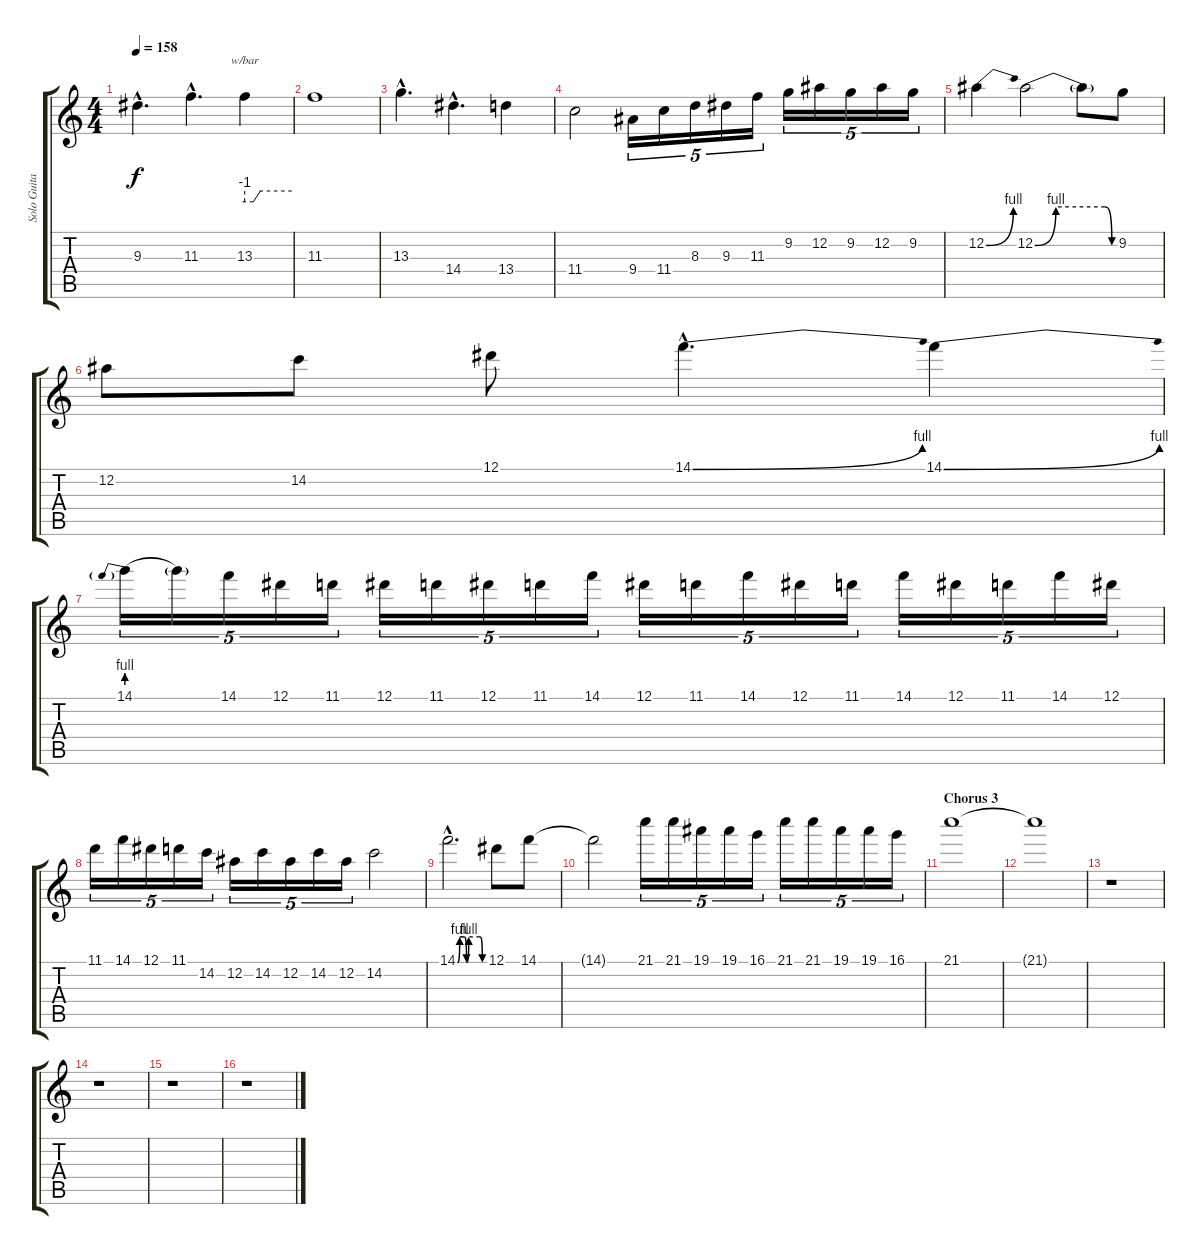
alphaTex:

\track ("Solo Guitar 1" "Solo Guita") {instrument distortionguitar}
\staff {score tabs}
\tuning (Eb4 Bb3 Gb3 Db3 Ab2 Eb2) {hide}
\ts (4 4)
\tempo 158
\clef g2
\ks c
9.3{hac}.4{d dy f} 11.3{hac}.4{d} 13.3.4{tbe (custom default 0 -4 11 -4 20 0 60 0)} |
11.3.1 |
13.3{hac}.4{d} 14.4{hac}.4{d} 13.4.4 |
11.4.2 9.4.16{tu (5 4)} 11.4.16{tu (5 4)} 8.3.16{tu (5 4)} 9.3.16{tu (5 4)} 11.3.16{tu (5 4)} 9.2.16{tu (5 4)} 12.2.16{tu (5 4)} 9.2.16{tu (5 4)} 12.2.16{tu (5 4)} 9.2.16{tu (5 4)} |
12.2{be (bend 0 0 60 4)}.4 12.2{be (custom 0 0 15 4 50 4 55 0 60 0)}.2 12.2{t}.8 9.2.8 |
12.2.8 14.2.8 12.1.8 14.1{be (bend 0 0 60 4) hac}.4{d} 14.1{be (bend 0 0 60 4)}.4 |
14.1{be (prebend 0 4 60 4)}.16{tu (5 4)} 14.1{t}.16{tu (5 4)} 14.1.16{tu (5 4)} 12.1.16{tu (5 4)} 11.1.16{tu (5 4)} 12.1.16{tu (5 4)} 11.1.16{tu (5 4)} 12.1.16{tu (5 4)} 11.1.16{tu (5 4)} 14.1.16{tu (5 4)} 12.1.16{tu (5 4)} 11.1.16{tu (5 4)} 14.1.16{tu (5 4)} 12.1.16{tu (5 4)} 11.1.16{tu (5 4)} 14.1.16{tu (5 4)} 12.1.16{tu (5 4)} 11.1.16{tu (5 4)} 14.1.16{tu (5 4)} 12.1.16{tu (5 4)} |
11.1.16{tu (5 4)} 14.1.16{tu (5 4)} 12.1.16{tu (5 4)} 11.1.16{tu (5 4)} 14.2.16{tu (5 4)} 12.2.16{tu (5 4)} 14.2.16{tu (5 4)} 12.2.16{tu (5 4)} 14.2.16{tu (5 4)} 12.2.16{tu (5 4)} 14.2.2 |
14.1{be (custom 0 0 5 4 15 4 20 0 25 4 50 4 55 0 60 0) hac}.2{d} 12.1.8 14.1.8 |
14.1{t}.2 21.1.16{tu (5 4)} 21.1.16{tu (5 4)} 19.1.16{tu (5 4)} 19.1.16{tu (5 4)} 16.1.16{tu (5 4)} 21.1.16{tu (5 4)} 21.1.16{tu (5 4)} 19.1.16{tu (5 4)} 19.1.16{tu (5 4)} 16.1.16{tu (5 4)} |
\section ("" "Chorus 3")
21.1.1 |
21.1{t}.1{volume 0} |
r.1 |
r.1 |
r.1 |
r.1
